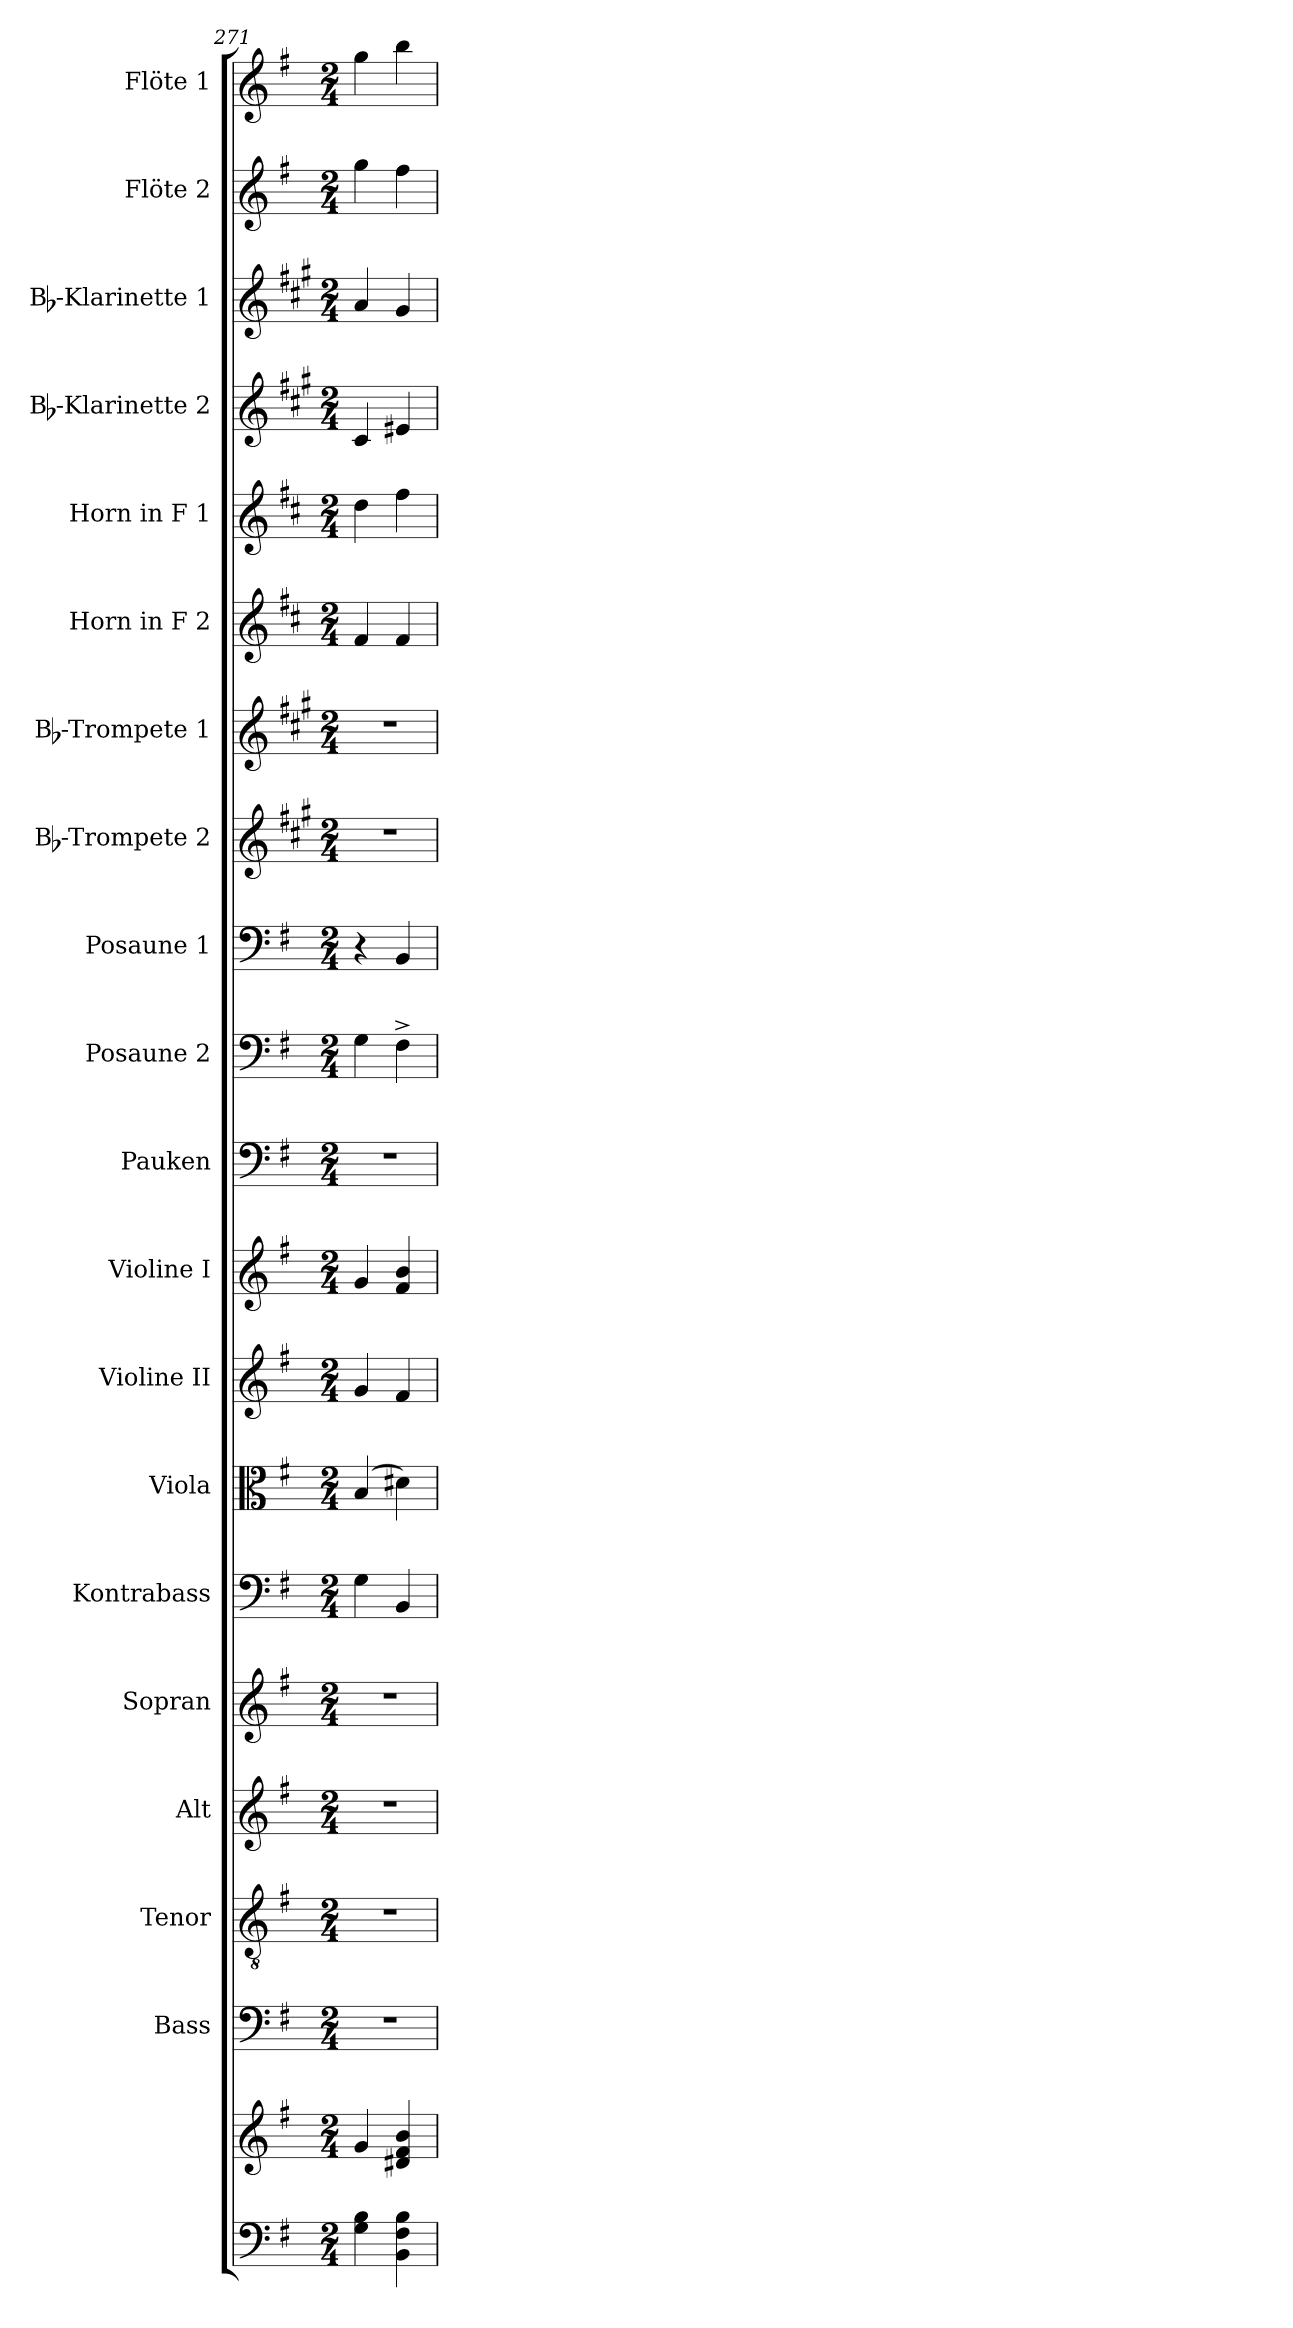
**kern	**kern	**kern	**kern	**kern	**kern	**kern	**kern	**kern	**kern	**kern	**kern	**kern	**kern	**kern	**kern	**kern	**kern	**kern	**kern	**kern
*part20	*part20	*part19	*part18	*part17	*part16	*part15	*part14	*part13	*part12	*part11	*part10	*part9	*part8	*part7	*part6	*part5	*part4	*part3	*part2	*part1
*staff21	*staff20	*staff19	*staff18	*staff17	*staff16	*staff15	*staff14	*staff13	*staff12	*staff11	*staff10	*staff9	*staff8	*staff7	*staff6	*staff5	*staff4	*staff3	*staff2	*staff1
*	*	*I"Bass	*I"Tenor	*I"Alt	*I"Sopran	*I"Kontrabass	*I"Viola	*I"Violine II	*I"Violine I	*I"Pauken	*I"Posaune 2	*I"Posaune 1	*I"Bb-Trompete 2	*I"Bb-Trompete 1	*I"Horn in F 2	*I"Horn in F 1	*I"Bb-Klarinette 2	*I"Bb-Klarinette 1	*I"Flöte 2	*I"Flöte 1
*	*	*I'B.	*I'T.	*I'A.	*I'S.	*I'Kb.	*I'Vla.	*I'Vl. II	*I'Vl. I	*I'Pk.	*I'Pos. 2	*I'Pos. 1	*I'Bb Trp. 2	*I'Bb Trp. 1	*	*	*I'Bb Kl. 2	*I'Bb Kl. 1	*I'Fl. 2	*I'Fl. 1
*clefF4	*clefG2	*clefF4	*clefGv2	*clefG2	*clefG2	*clefF4	*clefC3	*clefG2	*clefG2	*clefF4	*clefF4	*clefF4	*clefG2	*clefG2	*clefG2	*clefG2	*clefG2	*clefG2	*clefG2	*clefG2
*	*	*	*	*	*	*ITrd7c12	*	*	*	*	*	*	*ITrd1c2	*ITrd1c2	*ITrd4c7	*ITrd4c7	*ITrd1c2	*ITrd1c2	*	*
*k[f#]	*k[f#]	*k[f#]	*k[f#]	*k[f#]	*k[f#]	*k[f#]	*k[f#]	*k[f#]	*k[f#]	*k[f#]	*k[f#]	*k[f#]	*k[f#]	*k[f#]	*k[f#]	*k[f#]	*k[f#]	*k[f#]	*k[f#]	*k[f#]
*G:	*G:	*G:	*G:	*G:	*G:	*G:	*G:	*G:	*G:	*G:	*G:	*G:	*G:	*G:	*G:	*G:	*G:	*G:	*G:	*G:
*M2/4	*M2/4	*M2/4	*M2/4	*M2/4	*M2/4	*M2/4	*M2/4	*M2/4	*M2/4	*M2/4	*M2/4	*M2/4	*M2/4	*M2/4	*M2/4	*M2/4	*M2/4	*M2/4	*M2/4	*M2/4
=271	=271	=271	=271	=271	=271	=271	=271	=271	=271	=271	=271	=271	=271	=271	=271	=271	=271	=271	=271	=271
4G\ 4B\	4g/	2r	2r	2r	2r	4GG\	(4B/	4g/	4g/	2r	4G\	4r	2r	2r	4B/	4g\	4B/	4g/	4gg\	4gg\
4BB\ 4F#\ 4B\	4d#X/ 4f#/ 4b/	.	.	.	.	4BBB/	4d#X\)	4f#/	4f#/ 4b/	.	4F#^>\	4BB/	.	.	4B/	4b\	4d#X/	4f#/	4ff#\	4bb\
=	=	=	=	=	=	=	=	=	=	=	=	=	=	=	=	=	=	=	=	=
*-	*-	*-	*-	*-	*-	*-	*-	*-	*-	*-	*-	*-	*-	*-	*-	*-	*-	*-	*-	*-
